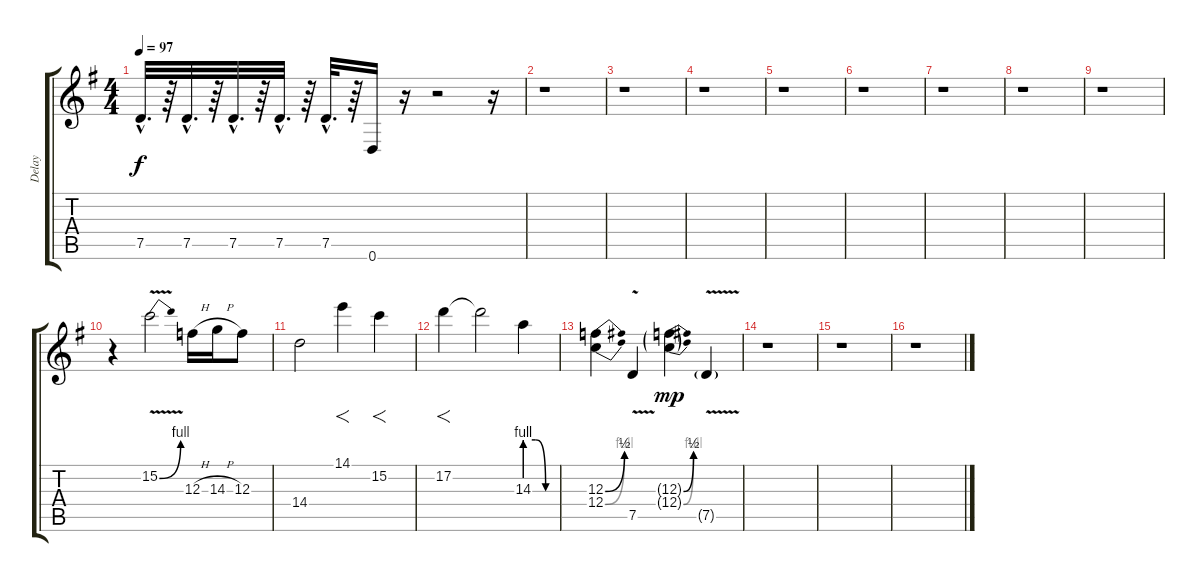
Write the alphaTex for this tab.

\track ("Delay" "Delay") {instrument distortionguitar}
\staff {score tabs}
\tuning (D4 A3 F3 C3 G2 D2) {hide}
\ts (4 4)
\tempo 97
\clef g2
\ks g
7.5{hac}.32{d dy f} r.64 7.5{hac}.32{d} r.64 7.5{hac}.32{d} r.64 7.5{hac}.32{d} r.64 7.5{hac}.32{d} r.64 0.6.16 r.16 r.2 r.16 |
r.1 |
r.1 |
r.1 |
r.1 |
r.1 |
r.1 |
r.1 |
r.1 |
r.4 15.2{be (bend 0 0 60 4) v}.2 12.3{h}.16 14.3{h}.16 12.3.8 |
14.4.2 14.1.4{f} 15.2.4{f} |
17.2.4{f} 17.2{t}.2 14.3{be (custom 0 4 20 4 40 0 60 0)}.4 |
(12.3{be (bend 0 0 60 2)} 12.4{be (bend 0 0 60 4)}).4 7.5{v}.4 (12.3{be (bend 0 0 60 2) g} 12.4{be (bend 0 0 60 4) g}).4{dy mp} 7.5{v g}.4 |
r.1 |
r.1 |
r.1
